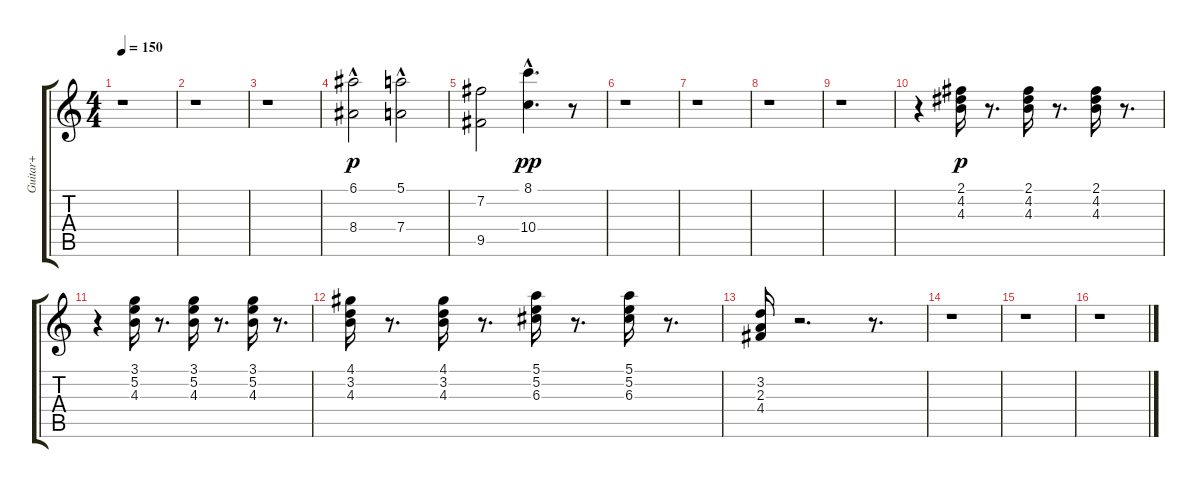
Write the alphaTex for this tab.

\track ("Guitar+" "Guitar+") {instrument acousticguitarsteel}
\staff {score tabs}
\tuning (E4 B3 G3 D3 A2 E2) {hide}
\ts (4 4)
\tempo 150
\clef g2
\ks c
r.1{dy mp} |
r.1 |
r.1 |
(6.1{hac} 8.4).2{dy p} (5.1{hac} 7.4{hac}).2 |
(7.2 9.5).2 (8.1{hac} 10.4{hac}).4{d dy pp} r.8 |
r.1 |
r.1 |
r.1 |
r.1 |
r.4 (2.1 4.2 4.3).16{dy p} r.8{d} (2.1 4.2 4.3).16 r.8{d} (2.1 4.2 4.3).16 r.8{d} |
r.4 (3.1 5.2 4.3).16 r.8{d} (3.1 5.2 4.3).16 r.8{d} (3.1 5.2 4.3).16 r.8{d} |
(4.1 3.2 4.3).16 r.8{d} (4.1 3.2 4.3).16 r.8{d} (5.1 5.2 6.3).16 r.8{d} (5.1 5.2 6.3).16 r.8{d} |
(3.2 2.3 4.4).16 r.2{d} r.8{d} |
r.1 |
r.1 |
r.1
